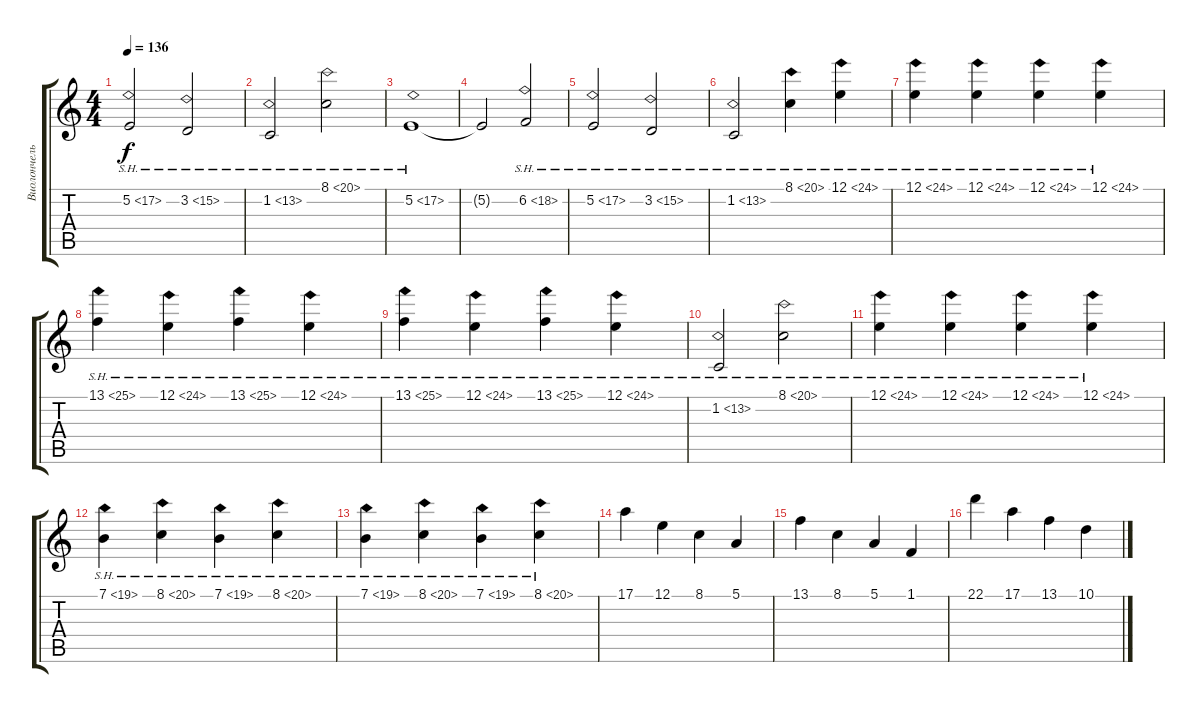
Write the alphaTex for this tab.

\track ("Виолончель" "Виолончель") {instrument stringensemble1}
\staff {score tabs}
\tuning (E4 B3 G3 D3 A2 E2) {hide}
\ts (4 4)
\tempo 136
\clef g2
\ks c
5.2{sh 12}.2{dy f} 3.2{sh 12}.2 |
1.2{sh 12}.2 8.1{sh 12}.2 |
5.2{sh 12}.1 |
5.2{t}.2 6.2{sh 12}.2 |
5.2{sh 12}.2 3.2{sh 12}.2 |
1.2{sh 12}.2 8.1{sh 12}.4 12.1{sh 12}.4 |
12.1{sh 12}.4 12.1{sh 12}.4 12.1{sh 12}.4 12.1{sh 12}.4 |
13.1{sh 12}.4 12.1{sh 12}.4 13.1{sh 12}.4 12.1{sh 12}.4 |
13.1{sh 12}.4 12.1{sh 12}.4 13.1{sh 12}.4 12.1{sh 12}.4 |
1.2{sh 12}.2 8.1{sh 12}.2 |
12.1{sh 12}.4 12.1{sh 12}.4 12.1{sh 12}.4 12.1{sh 12}.4 |
7.1{sh 12}.4 8.1{sh 12}.4 7.1{sh 12}.4 8.1{sh 12}.4 |
7.1{sh 12}.4 8.1{sh 12}.4 7.1{sh 12}.4 8.1{sh 12}.4 |
17.1.4 12.1.4 8.1.4 5.1.4 |
13.1.4 8.1.4 5.1.4 1.1.4 |
22.1.4 17.1.4 13.1.4 10.1.4
